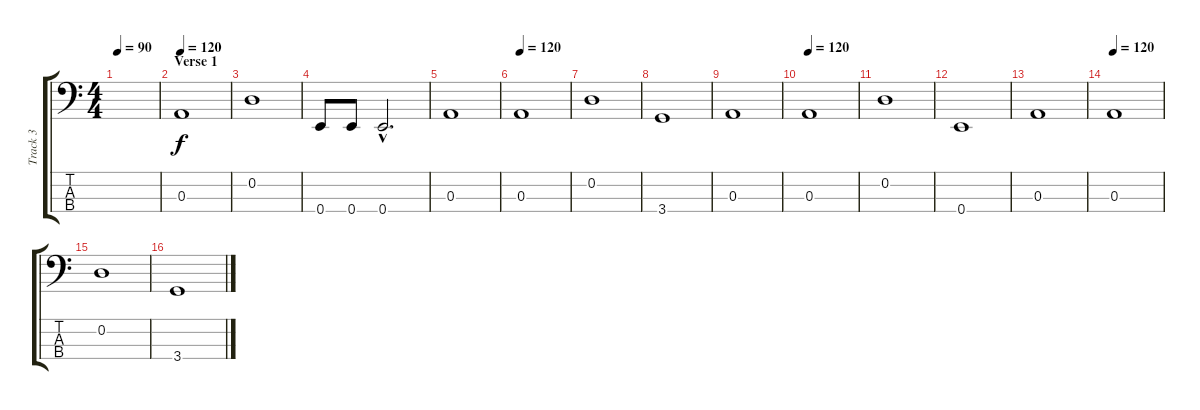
\track ("Track 3" "Track 3") {instrument electricbassfinger}
\staff {score tabs}
\tuning (G2 D2 A1 E1) {hide}
\ts (4 4)
\tempo 90
\clef f4
\ks c
|
\section ("" "Verse 1")
\tempo 120
0.3.1 |
0.2.1 |
0.4.8 0.4.8 0.4{hac}.2{d} |
0.3.1 |
\tempo 120
0.3.1 |
0.2.1 |
3.4.1 |
0.3.1 |
\tempo 120
0.3.1 |
0.2.1 |
0.4.1 |
0.3.1 |
\tempo 120
0.3.1 |
0.2.1 |
3.4.1
